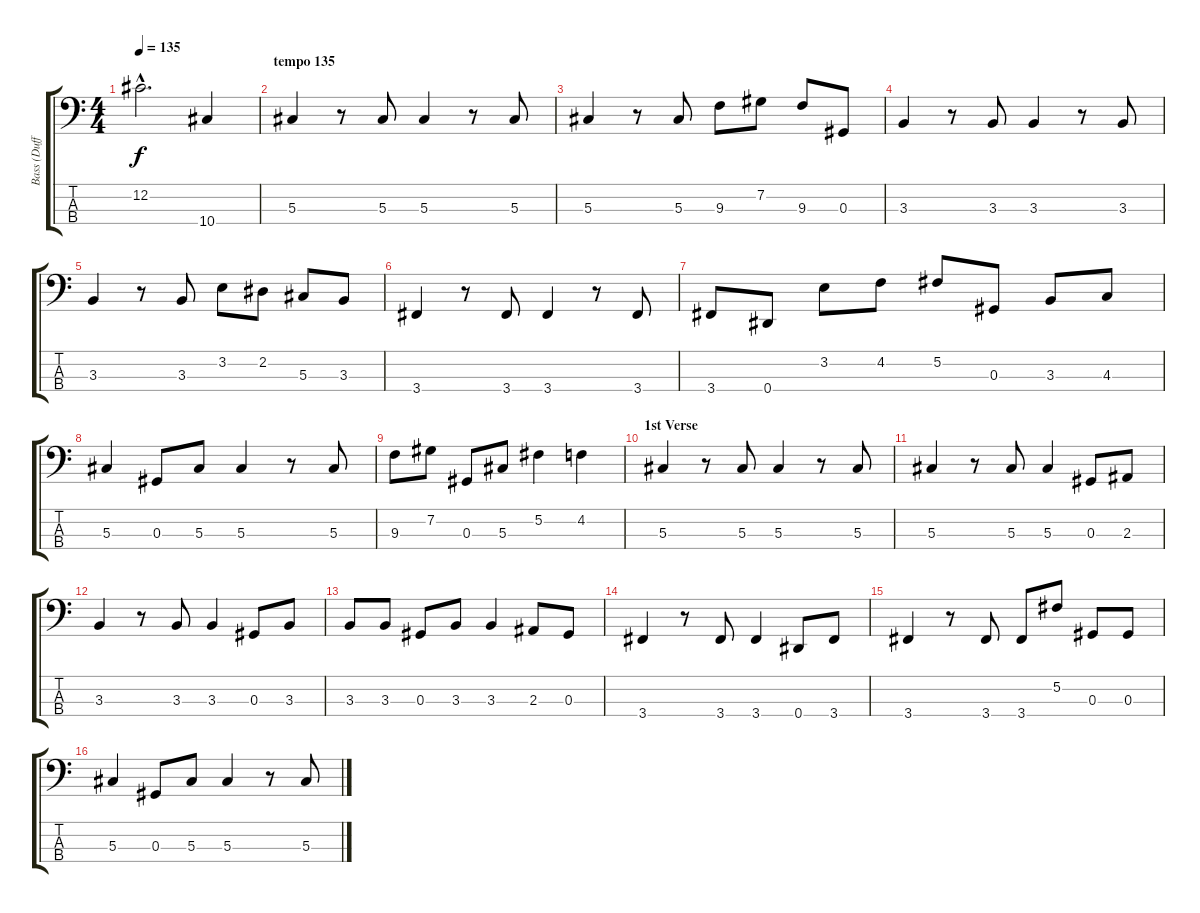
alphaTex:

\track ("Bass (Duff)" "Bass (Duff") {instrument electricbasspick}
\staff {score tabs}
\tuning (Gb2 Db2 Ab1 Eb1) {hide}
\ts (4 4)
\tempo 135
\clef f4
\ks c
12.2{hac t}.2{d dy f} 10.4.4 |
\section ("" "tempo 135")
5.3.4 r.8 5.3.8 5.3.4 r.8 5.3.8 |
5.3.4 r.8 5.3.8 9.3.8 7.2.8 9.3.8 0.3.8 |
3.3.4 r.8 3.3.8 3.3.4 r.8 3.3.8 |
3.3.4 r.8 3.3.8 3.2.8 2.2.8 5.3.8 3.3.8 |
3.4.4 r.8 3.4.8 3.4.4 r.8 3.4.8 |
3.4.8 0.4.8 3.2.8 4.2.8 5.2.8 0.3.8 3.3.8 4.3.8 |
5.3.4 0.3.8 5.3.8 5.3.4 r.8 5.3.8 |
9.3.8 7.2.8 0.3.8 5.3.8 5.2.4 4.2.4 |
\section ("" "1st Verse")
5.3.4 r.8 5.3.8 5.3.4 r.8 5.3.8 |
5.3.4 r.8 5.3.8 5.3.4 0.3.8 2.3.8 |
3.3.4 r.8 3.3.8 3.3.4 0.3.8 3.3.8 |
3.3.8 3.3.8 0.3.8 3.3.8 3.3.4 2.3.8 0.3.8 |
3.4.4 r.8 3.4.8 3.4.4 0.4.8 3.4.8 |
3.4.4 r.8 3.4.8 3.4.8 5.2.8 0.3.8 0.3.8 |
5.3.4 0.3.8 5.3.8 5.3.4 r.8 5.3.8
